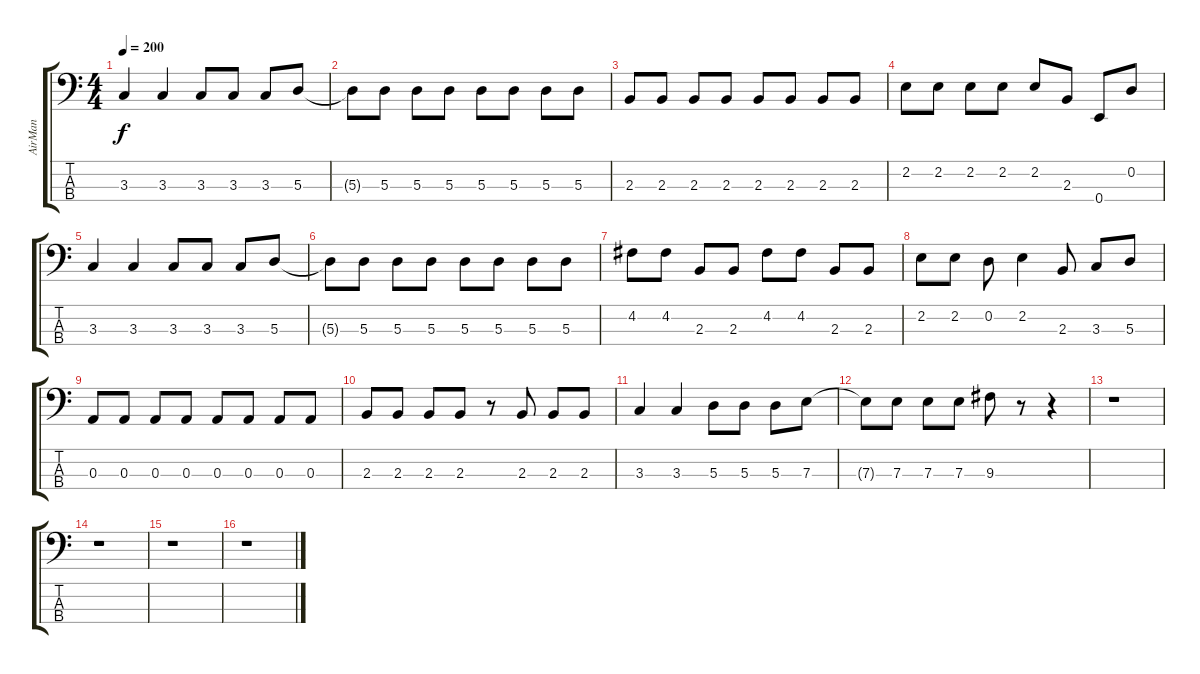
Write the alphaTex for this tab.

\track ("AirMan" "AirMan") {instrument electricbasspick}
\staff {score tabs}
\tuning (G2 D2 A1 E1) {hide}
\ts (4 4)
\tempo 200
\clef f4
\ks c
3.3.4{dy f} 3.3.4 3.3.8 3.3.8 3.3.8 5.3.8 |
5.3{t}.8 5.3.8 5.3.8 5.3.8 5.3.8 5.3.8 5.3.8 5.3.8 |
2.3.8 2.3.8 2.3.8 2.3.8 2.3.8 2.3.8 2.3.8 2.3.8 |
2.2.8 2.2.8 2.2.8 2.2.8 2.2.8 2.3.8 0.4.8 0.2.8 |
3.3.4 3.3.4 3.3.8 3.3.8 3.3.8 5.3.8 |
5.3{t}.8 5.3.8 5.3.8 5.3.8 5.3.8 5.3.8 5.3.8 5.3.8 |
4.2.8 4.2.8 2.3.8 2.3.8 4.2.8 4.2.8 2.3.8 2.3.8 |
2.2.8 2.2.8 0.2.8 2.2.4 2.3.8 3.3.8 5.3.8 |
0.3.8 0.3.8 0.3.8 0.3.8 0.3.8 0.3.8 0.3.8 0.3.8 |
2.3.8 2.3.8 2.3.8 2.3.8 r.8 2.3.8 2.3.8 2.3.8 |
3.3.4 3.3.4 5.3.8 5.3.8 5.3.8 7.3.8 |
7.3{t}.8 7.3.8 7.3.8 7.3.8 9.3.8 r.8 r.4 |
r.1 |
r.1 |
r.1 |
r.1
